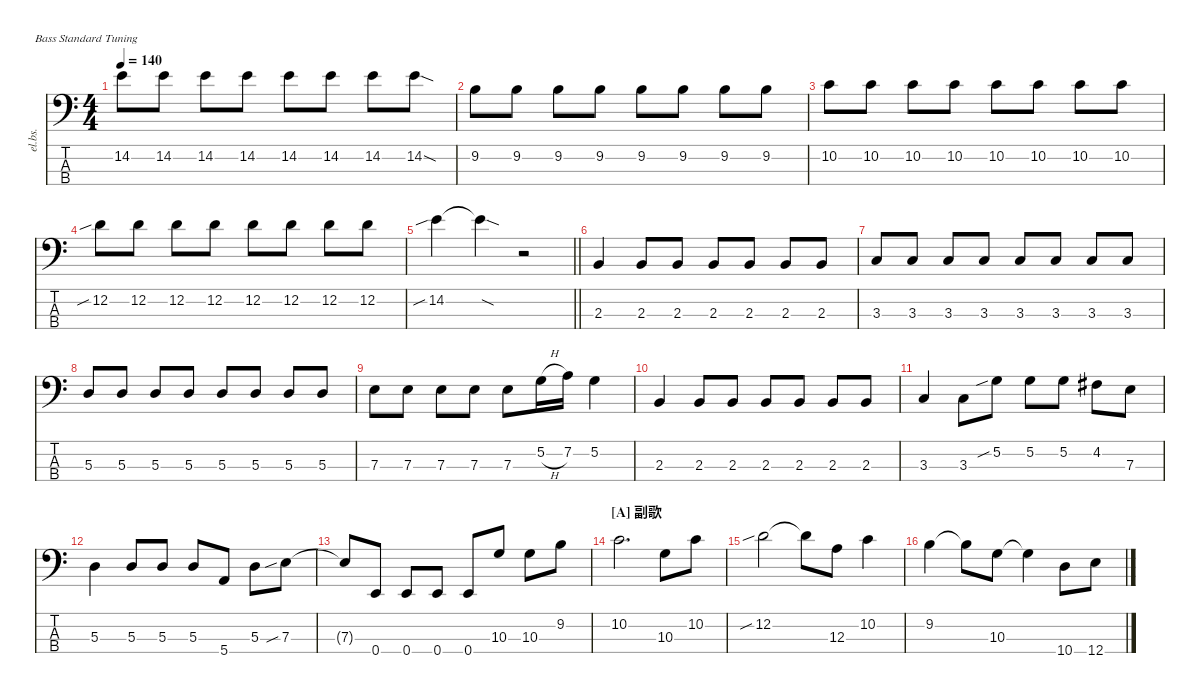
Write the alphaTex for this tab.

\defaultSystemsLayout 4
\hideDynamics
\bracketExtendMode nobrackets
\track ("Electric Bass" "el.bs.") {instrument electricbassfinger}
\staff {score tabs}
\tuning (G2 D2 A1 E1)
\ts (4 4)
\tempo 140
\clef f4
\ks c
14.2.8{dy mf beam Down} 14.2.8{beam Down} 14.2.8{beam Down} 14.2.8{beam Down} 14.2.8{beam Down} 14.2.8{beam Down} 14.2.8{beam Down} 14.2{sod}.8{beam Down} |
9.2.8{beam Down} 9.2.8{beam Down} 9.2.8{beam Down} 9.2.8{beam Down} 9.2.8{beam Down} 9.2.8{beam Down} 9.2.8{beam Down} 9.2.8{beam Down} |
10.2.8{beam Down} 10.2.8{beam Down} 10.2.8{beam Down} 10.2.8{beam Down} 10.2.8{beam Down} 10.2.8{beam Down} 10.2.8{beam Down} 10.2.8{beam Down} |
12.2{sib}.8{beam Down} 12.2.8{beam Down} 12.2.8{beam Down} 12.2.8{beam Down} 12.2.8{beam Down} 12.2.8{beam Down} 12.2.8{beam Down} 12.2.8{beam Down} |
\barLineRight lightlight
14.2{sib}.4{beam Down} 14.2{sod t}.4{beam Down} r.2{beam Down} |
2.3.4{beam Up} 2.3.8{beam Up} 2.3.8{beam Up} 2.3.8{beam Up} 2.3.8{beam Up} 2.3.8{beam Up} 2.3.8{beam Up} |
3.3.8{beam Up} 3.3.8{beam Up} 3.3.8{beam Up} 3.3.8{beam Up} 3.3.8{beam Up} 3.3.8{beam Up} 3.3.8{beam Up} 3.3.8{beam Up} |
5.3.8{beam Up} 5.3.8{beam Up} 5.3.8{beam Up} 5.3.8{beam Up} 5.3.8{beam Up} 5.3.8{beam Up} 5.3.8{beam Up} 5.3.8{beam Up} |
7.3.8{beam Down} 7.3.8{beam Down} 7.3.8{beam Down} 7.3.8{beam Down} 7.3.8{beam Down} 5.2{h}.16{beam Down} 7.2.16{beam Down} 5.2.4{beam Down} |
2.3.4{beam Up} 2.3.8{beam Up} 2.3.8{beam Up} 2.3.8{beam Up} 2.3.8{beam Up} 2.3.8{beam Up} 2.3.8{beam Up} |
3.3.4{beam Up} 3.3.8{beam Down} 5.2{sib}.8{beam Down} 5.2.8{beam Down} 5.2.8{beam Down} 4.2{acc #}.8{beam Down} 7.3.8{beam Down} |
5.3.4{beam Down} 5.3.8{beam Up} 5.3.8{beam Up} 5.3.8{beam Up} 5.4.8{beam Up} 5.3.8{beam Down} 7.3{sib}.8{beam Down} |
7.3{t}.8{beam Up} 0.4.8{beam Up} 0.4.8{beam Up} 0.4.8{beam Up} 0.4.8{beam Up} 10.3.8{beam Up} 10.3.8{beam Down} 9.2.8{beam Down} |
\section ("A" "副歌")
10.2.2{d beam Down} 10.3.8{beam Down} 10.2.8{beam Down} |
12.2{sib}.2{beam Down} 12.2{t}.8{beam Down} 12.3.8{beam Down} 10.2.4{beam Down} |
9.2.4{beam Down} 9.2{t}.8{beam Down} 10.3.8{beam Down} 10.3{t}.4{beam Down} 10.4.8{beam Down} 12.4.8{beam Down}
